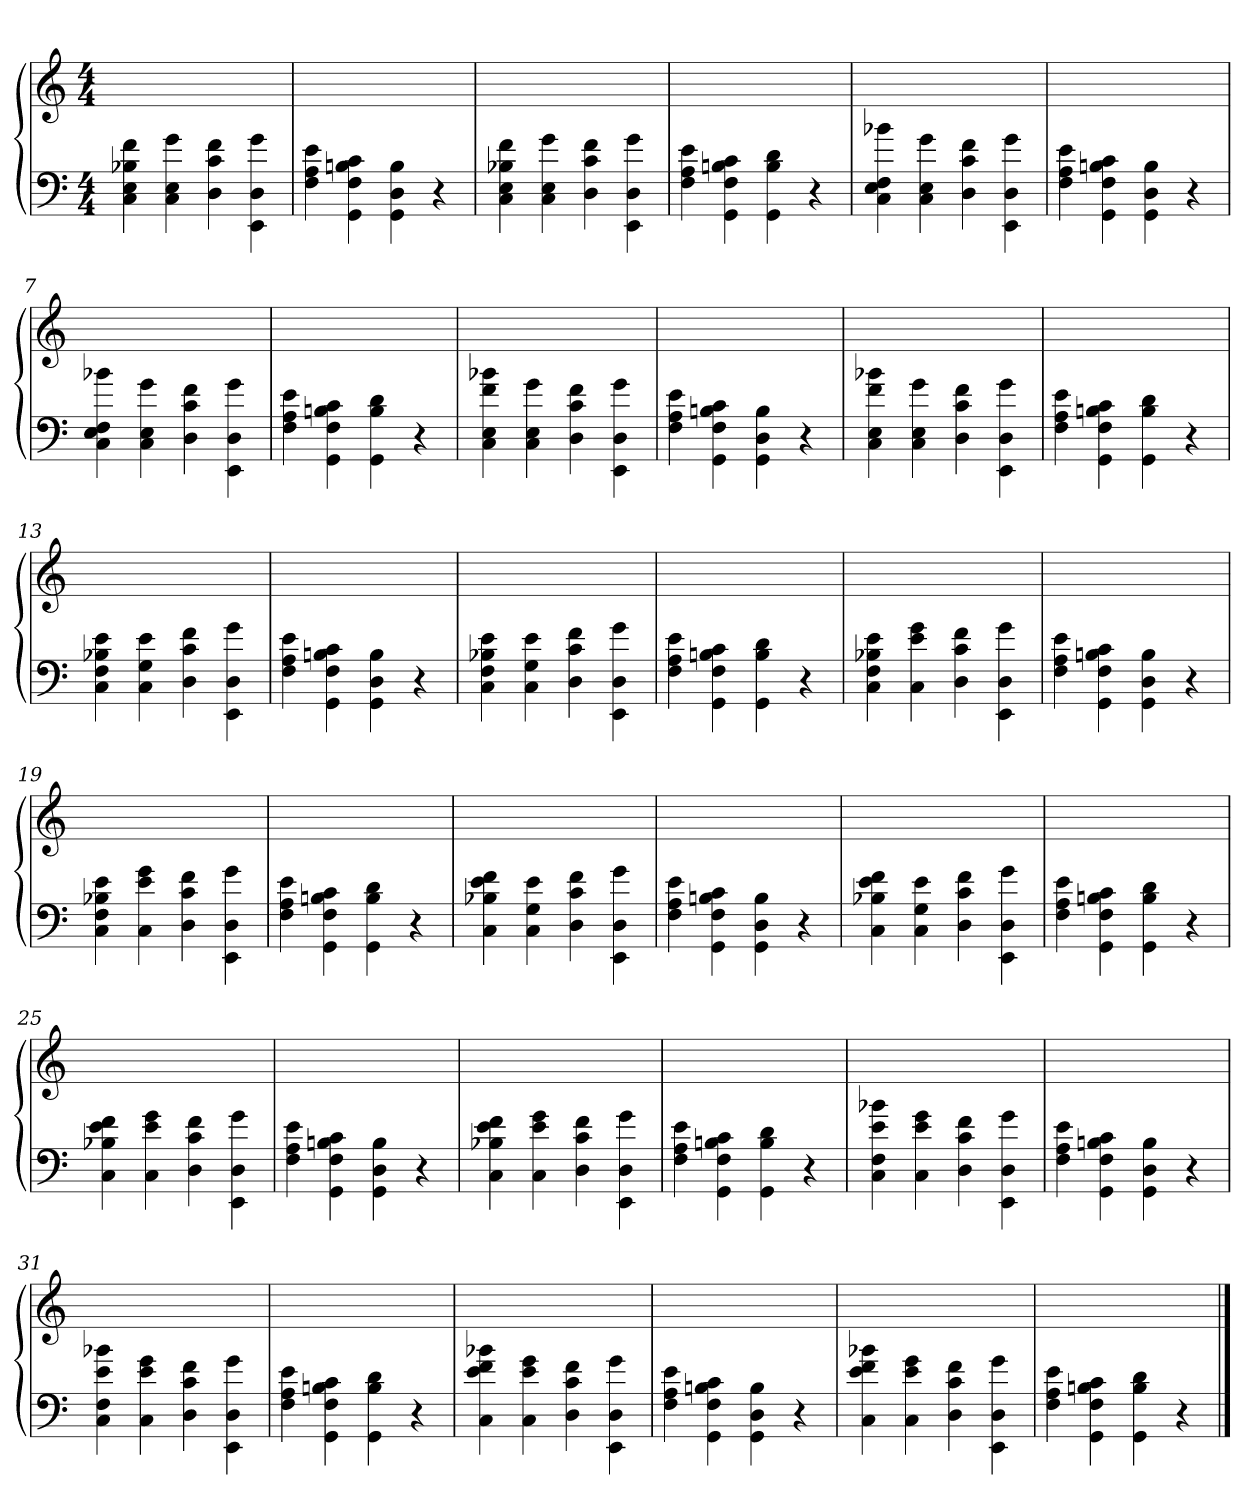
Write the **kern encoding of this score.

**kern	**kern
*part2	*part1
*staff2	*staff1
*clefF4	*clefG2
*k[]	*k[]
*C:	*C:
*M4/4	*M4/4
*MM60	*MM60
=1	=1
4C 4E 4B-X 4f	1ryy
4C 4E 4g	.
4D 4c 4f	.
4EE 4D 4g	.
=2	=2
4F 4A 4e	1ryy
4GG 4F 4Bn 4c	.
4GG 4D 4B	.
4r	.
=3	=3
4C 4E 4B-X 4f	1ryy
4C 4E 4g	.
4D 4c 4f	.
4EE 4D 4g	.
=4	=4
4F 4A 4e	1ryy
4GG 4F 4Bn 4c	.
4GG 4B 4d	.
4r	.
=5	=5
4C 4E 4F 4b-X	1ryy
4C 4E 4g	.
4D 4c 4f	.
4EE 4D 4g	.
=6	=6
4F 4A 4e	1ryy
4GG 4F 4Bn 4c	.
4GG 4D 4B	.
4r	.
=7	=7
4C 4E 4F 4b-X	1ryy
4C 4E 4g	.
4D 4c 4f	.
4EE 4D 4g	.
=8	=8
4F 4A 4e	1ryy
4GG 4F 4Bn 4c	.
4GG 4B 4d	.
4r	.
=9	=9
4C 4E 4f 4b-X	1ryy
4C 4E 4g	.
4D 4c 4f	.
4EE 4D 4g	.
=10	=10
4F 4A 4e	1ryy
4GG 4F 4Bn 4c	.
4GG 4D 4B	.
4r	.
=11	=11
4C 4E 4f 4b-X	1ryy
4C 4E 4g	.
4D 4c 4f	.
4EE 4D 4g	.
=12	=12
4F 4A 4e	1ryy
4GG 4F 4Bn 4c	.
4GG 4B 4d	.
4r	.
=13	=13
4C 4F 4B-X 4e	1ryy
4C 4G 4e	.
4D 4c 4f	.
4EE 4D 4g	.
=14	=14
4F 4A 4e	1ryy
4GG 4F 4Bn 4c	.
4GG 4D 4B	.
4r	.
=15	=15
4C 4F 4B-X 4e	1ryy
4C 4G 4e	.
4D 4c 4f	.
4EE 4D 4g	.
=16	=16
4F 4A 4e	1ryy
4GG 4F 4Bn 4c	.
4GG 4B 4d	.
4r	.
=17	=17
4C 4F 4B-X 4e	1ryy
4C 4e 4g	.
4D 4c 4f	.
4EE 4D 4g	.
=18	=18
4F 4A 4e	1ryy
4GG 4F 4Bn 4c	.
4GG 4D 4B	.
4r	.
=19	=19
4C 4F 4B-X 4e	1ryy
4C 4e 4g	.
4D 4c 4f	.
4EE 4D 4g	.
=20	=20
4F 4A 4e	1ryy
4GG 4F 4Bn 4c	.
4GG 4B 4d	.
4r	.
=21	=21
4C 4B-X 4e 4f	1ryy
4C 4G 4e	.
4D 4c 4f	.
4EE 4D 4g	.
=22	=22
4F 4A 4e	1ryy
4GG 4F 4Bn 4c	.
4GG 4D 4B	.
4r	.
=23	=23
4C 4B-X 4e 4f	1ryy
4C 4G 4e	.
4D 4c 4f	.
4EE 4D 4g	.
=24	=24
4F 4A 4e	1ryy
4GG 4F 4Bn 4c	.
4GG 4B 4d	.
4r	.
=25	=25
4C 4B-X 4e 4f	1ryy
4C 4e 4g	.
4D 4c 4f	.
4EE 4D 4g	.
=26	=26
4F 4A 4e	1ryy
4GG 4F 4Bn 4c	.
4GG 4D 4B	.
4r	.
=27	=27
4C 4B-X 4e 4f	1ryy
4C 4e 4g	.
4D 4c 4f	.
4EE 4D 4g	.
=28	=28
4F 4A 4e	1ryy
4GG 4F 4Bn 4c	.
4GG 4B 4d	.
4r	.
=29	=29
4C 4F 4e 4b-X	1ryy
4C 4e 4g	.
4D 4c 4f	.
4EE 4D 4g	.
=30	=30
4F 4A 4e	1ryy
4GG 4F 4Bn 4c	.
4GG 4D 4B	.
4r	.
=31	=31
4C 4F 4e 4b-X	1ryy
4C 4e 4g	.
4D 4c 4f	.
4EE 4D 4g	.
=32	=32
4F 4A 4e	1ryy
4GG 4F 4Bn 4c	.
4GG 4B 4d	.
4r	.
=33	=33
4C 4e 4f 4b-X	1ryy
4C 4e 4g	.
4D 4c 4f	.
4EE 4D 4g	.
=34	=34
4F 4A 4e	1ryy
4GG 4F 4Bn 4c	.
4GG 4D 4B	.
4r	.
=35	=35
4C 4e 4f 4b-X	1ryy
4C 4e 4g	.
4D 4c 4f	.
4EE 4D 4g	.
=36	=36
4F 4A 4e	1ryy
4GG 4F 4Bn 4c	.
4GG 4B 4d	.
4r	.
==	==
*-	*-
